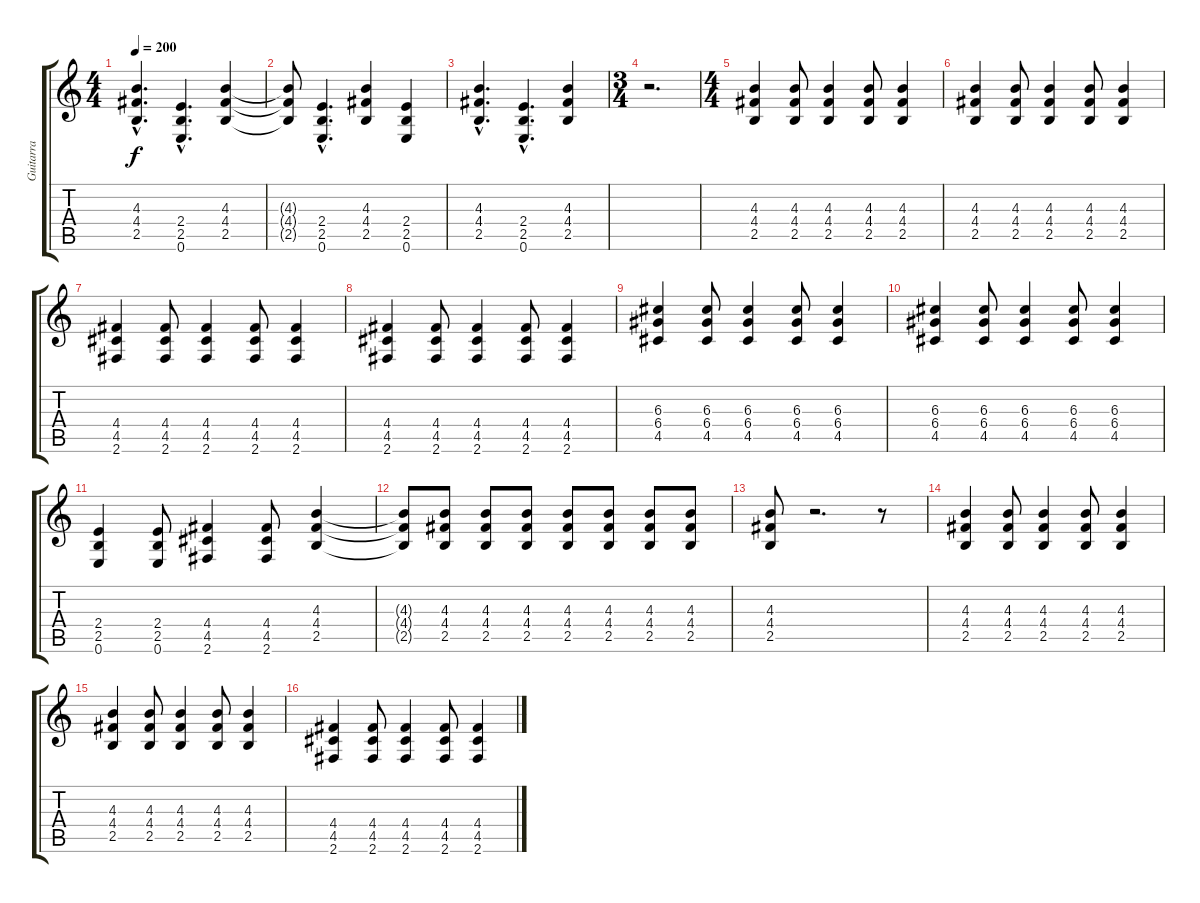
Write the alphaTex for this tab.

\track ("Guitarra" "Guitarra") {instrument distortionguitar}
\staff {score tabs}
\tuning (E4 B3 G3 D3 A2 E2) {hide}
\ts (4 4)
\tempo 200
\clef g2
\ks c
(4.3{hac} 4.4{hac} 2.5{hac}).4{d dy f instrument distortionguitar} (2.4{hac} 2.5{hac} 0.6{hac}).4{d} (4.3 4.4 2.5).4 |
(4.3{t} 4.4{t} 2.5{t}).8 (2.4{hac} 2.5{hac} 0.6{hac}).4{d} (4.3 4.4 2.5).4 (2.4 2.5 0.6).4 |
(4.3{hac} 4.4{hac} 2.5{hac}).4{d} (2.4{hac} 2.5{hac} 0.6{hac}).4{d} (4.3 4.4 2.5).4 |
\ts (3 4)
r.2{d} |
\ts (4 4)
(4.3 4.4 2.5).4 (4.3 4.4 2.5).8 (4.3 4.4 2.5).4 (4.3 4.4 2.5).8 (4.3 4.4 2.5).4 |
(4.3 4.4 2.5).4 (4.3 4.4 2.5).8 (4.3 4.4 2.5).4 (4.3 4.4 2.5).8 (4.3 4.4 2.5).4 |
(4.4 4.5 2.6).4 (4.4 4.5 2.6).8 (4.4 4.5 2.6).4 (4.4 4.5 2.6).8 (4.4 4.5 2.6).4 |
(4.4 4.5 2.6).4 (4.4 4.5 2.6).8 (4.4 4.5 2.6).4 (4.4 4.5 2.6).8 (4.4 4.5 2.6).4 |
(6.3 6.4 4.5).4 (6.3 6.4 4.5).8 (6.3 6.4 4.5).4 (6.3 6.4 4.5).8 (6.3 6.4 4.5).4 |
(6.3 6.4 4.5).4 (6.3 6.4 4.5).8 (6.3 6.4 4.5).4 (6.3 6.4 4.5).8 (6.3 6.4 4.5).4 |
(2.4 2.5 0.6).4 (2.4 2.5 0.6).8 (4.4 4.5 2.6).4 (4.4 4.5 2.6).8 (4.3 4.4 2.5).4 |
(4.3{t} 4.4{t} 2.5{t}).8 (4.3 4.4 2.5).8 (4.3 4.4 2.5).8 (4.3 4.4 2.5).8 (4.3 4.4 2.5).8 (4.3 4.4 2.5).8 (4.3 4.4 2.5).8 (4.3 4.4 2.5).8 |
(4.3 4.4 2.5).8 r.2{d} r.8 |
(4.3 4.4 2.5).4 (4.3 4.4 2.5).8 (4.3 4.4 2.5).4 (4.3 4.4 2.5).8 (4.3 4.4 2.5).4 |
(4.3 4.4 2.5).4 (4.3 4.4 2.5).8 (4.3 4.4 2.5).4 (4.3 4.4 2.5).8 (4.3 4.4 2.5).4 |
(4.4 4.5 2.6).4 (4.4 4.5 2.6).8 (4.4 4.5 2.6).4 (4.4 4.5 2.6).8 (4.4 4.5 2.6).4
